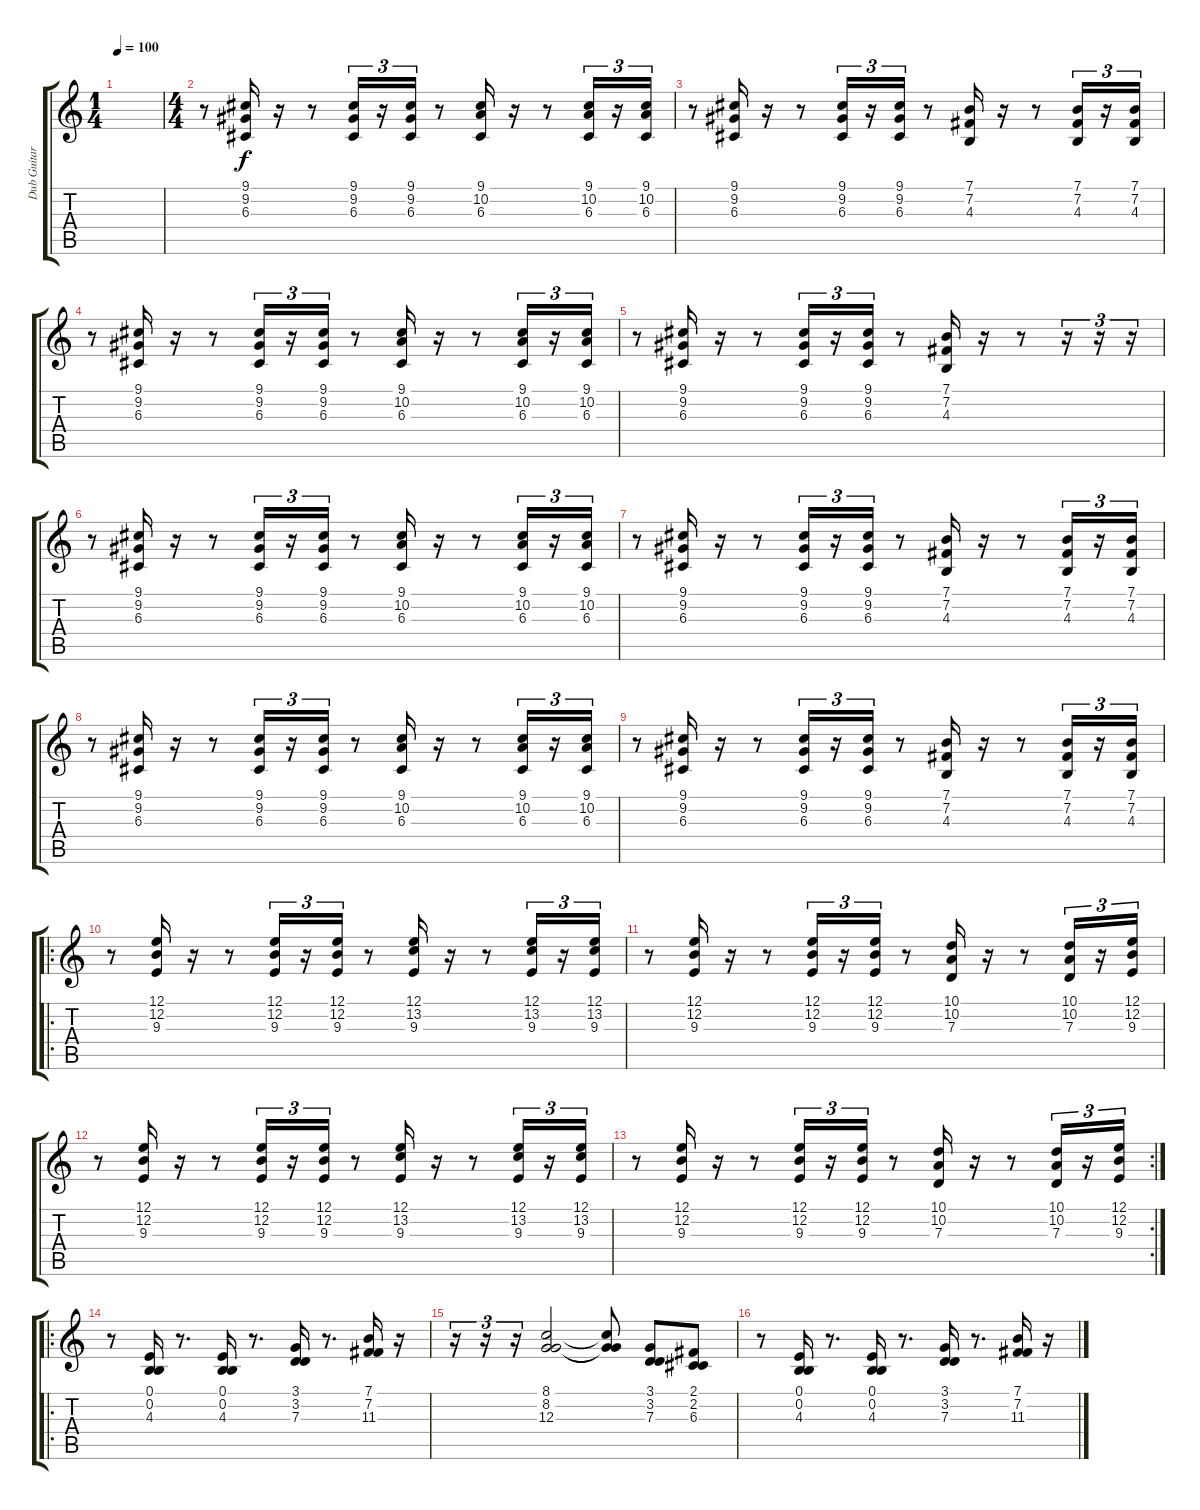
\track ("Dub Guitar" "Dub Guitar") {instrument stringensemble1}
\staff {score tabs}
\tuning (E4 B3 G3 D3 A2 E2) {hide}
\ts (1 4)
\tempo 100
\clef g2
\ks c
|
\ts (4 4)
r.8 (9.1 9.2 6.3).16 r.16 r.8 (9.1 9.2 6.3).16{tu (3 2)} r.16{tu (3 2)} (9.1 9.2 6.3).16{tu (3 2)} r.8 (9.1 10.2 6.3).16 r.16 r.8 (9.1 10.2 6.3).16{tu (3 2)} r.16{tu (3 2)} (9.1 10.2 6.3).16{tu (3 2)} |
r.8 (9.1 9.2 6.3).16 r.16 r.8 (9.1 9.2 6.3).16{tu (3 2)} r.16{tu (3 2)} (9.1 9.2 6.3).16{tu (3 2)} r.8 (7.1 7.2 4.3).16 r.16 r.8 (7.1 7.2 4.3).16{tu (3 2)} r.16{tu (3 2)} (7.1 7.2 4.3).16{tu (3 2)} |
r.8 (9.1 9.2 6.3).16 r.16 r.8 (9.1 9.2 6.3).16{tu (3 2)} r.16{tu (3 2)} (9.1 9.2 6.3).16{tu (3 2)} r.8 (9.1 10.2 6.3).16 r.16 r.8 (9.1 10.2 6.3).16{tu (3 2)} r.16{tu (3 2)} (9.1 10.2 6.3).16{tu (3 2)} |
r.8 (9.1 9.2 6.3).16 r.16 r.8 (9.1 9.2 6.3).16{tu (3 2)} r.16{tu (3 2)} (9.1 9.2 6.3).16{tu (3 2)} r.8 (7.1 7.2 4.3).16 r.16 r.8 r.16{tu (3 2)} r.16{tu (3 2)} r.16{tu (3 2)} |
r.8 (9.1 9.2 6.3).16 r.16 r.8 (9.1 9.2 6.3).16{tu (3 2)} r.16{tu (3 2)} (9.1 9.2 6.3).16{tu (3 2)} r.8 (9.1 10.2 6.3).16 r.16 r.8 (9.1 10.2 6.3).16{tu (3 2)} r.16{tu (3 2)} (9.1 10.2 6.3).16{tu (3 2)} |
r.8 (9.1 9.2 6.3).16 r.16 r.8 (9.1 9.2 6.3).16{tu (3 2)} r.16{tu (3 2)} (9.1 9.2 6.3).16{tu (3 2)} r.8 (7.1 7.2 4.3).16 r.16 r.8 (7.1 7.2 4.3).16{tu (3 2)} r.16{tu (3 2)} (7.1 7.2 4.3).16{tu (3 2)} |
r.8 (9.1 9.2 6.3).16 r.16 r.8 (9.1 9.2 6.3).16{tu (3 2)} r.16{tu (3 2)} (9.1 9.2 6.3).16{tu (3 2)} r.8 (9.1 10.2 6.3).16 r.16 r.8 (9.1 10.2 6.3).16{tu (3 2)} r.16{tu (3 2)} (9.1 10.2 6.3).16{tu (3 2)} |
r.8 (9.1 9.2 6.3).16 r.16 r.8 (9.1 9.2 6.3).16{tu (3 2)} r.16{tu (3 2)} (9.1 9.2 6.3).16{tu (3 2)} r.8 (7.1 7.2 4.3).16 r.16 r.8 (7.1 7.2 4.3).16{tu (3 2)} r.16{tu (3 2)} (7.1 7.2 4.3).16{tu (3 2)} |
\ro
r.8 (12.1 12.2 9.3).16 r.16 r.8 (12.1 12.2 9.3).16{tu (3 2)} r.16{tu (3 2)} (12.1 12.2 9.3).16{tu (3 2)} r.8 (12.1 13.2 9.3).16 r.16 r.8 (12.1 13.2 9.3).16{tu (3 2)} r.16{tu (3 2)} (12.1 13.2 9.3).16{tu (3 2)} |
r.8 (12.1 12.2 9.3).16 r.16 r.8 (12.1 12.2 9.3).16{tu (3 2)} r.16{tu (3 2)} (12.1 12.2 9.3).16{tu (3 2)} r.8 (10.1 10.2 7.3).16 r.16 r.8 (10.1 10.2 7.3).16{tu (3 2)} r.16{tu (3 2)} (12.1 12.2 9.3).16{tu (3 2)} |
r.8 (12.1 12.2 9.3).16 r.16 r.8 (12.1 12.2 9.3).16{tu (3 2)} r.16{tu (3 2)} (12.1 12.2 9.3).16{tu (3 2)} r.8 (12.1 13.2 9.3).16 r.16 r.8 (12.1 13.2 9.3).16{tu (3 2)} r.16{tu (3 2)} (12.1 13.2 9.3).16{tu (3 2)} |
\rc 2
r.8 (12.1 12.2 9.3).16 r.16 r.8 (12.1 12.2 9.3).16{tu (3 2)} r.16{tu (3 2)} (12.1 12.2 9.3).16{tu (3 2)} r.8 (10.1 10.2 7.3).16 r.16 r.8 (10.1 10.2 7.3).16{tu (3 2)} r.16{tu (3 2)} (12.1 12.2 9.3).16{tu (3 2)} |
\ro
r.8 (0.1 0.2 4.3).16 r.8{d} (0.1 0.2 4.3).16 r.8{d} (3.1 3.2 7.3).16 r.8{d} (7.1 7.2 11.3).16 r.16 |
r.16{tu (3 2)} r.16{tu (3 2)} r.16{tu (3 2)} (8.1 8.2 12.3).2 (8.1{t} 8.2{t} 12.3{t}).8 (3.1 3.2 7.3).8 (2.1 2.2 6.3).8 |
r.8 (0.1 0.2 4.3).16 r.8{d} (0.1 0.2 4.3).16 r.8{d} (3.1 3.2 7.3).16 r.8{d} (7.1 7.2 11.3).16 r.16
